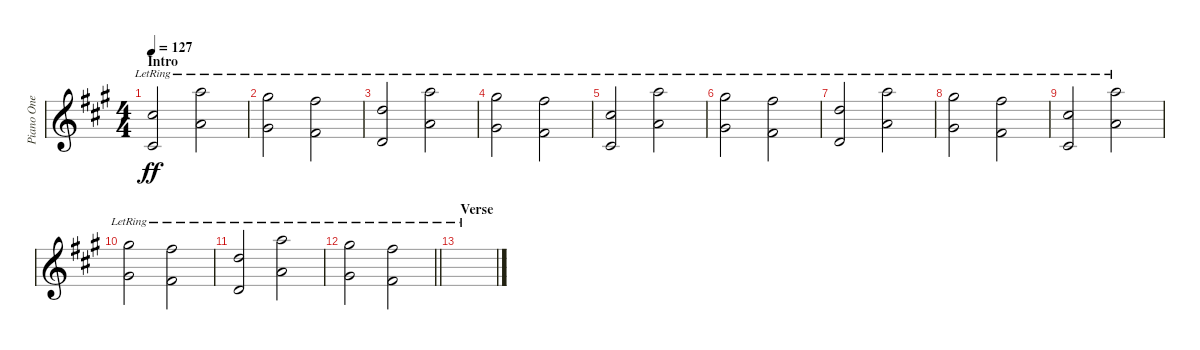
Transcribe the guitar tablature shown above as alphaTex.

\track ("Piano One - Right Hand" "Piano One ") {instrument acousticgrandpiano}
\staff {score}
\tuning (E4 B3 G3 D3 A2 E2) {hide}
\ts (4 4)
\section ("" "Intro")
\tempo 127
\clef g2
\ks a
(14.2 11.4{lr}).2{dy ff} (17.1 14.3{lr}).2 |
(16.1 13.3{lr}).2 (14.1 11.3{lr}).2 |
(15.2 12.4{lr}).2 (17.1 14.3{lr}).2 |
(16.1 13.3{lr}).2 (14.1 11.3{lr}).2 |
(14.2 11.4{lr}).2 (17.1 14.3{lr}).2 |
(16.1 13.3{lr}).2 (14.1 11.3{lr}).2 |
(15.2 12.4{lr}).2 (17.1 14.3{lr}).2 |
(16.1 13.3{lr}).2 (14.1 11.3{lr}).2 |
(14.2 11.4{lr}).2 (17.1 14.3{lr}).2 |
(16.1 13.3{lr}).2 (14.1 11.3{lr}).2 |
(15.2 12.4{lr}).2 (17.1 14.3{lr}).2 |
\barLineRight lightlight
(16.1 13.3{lr}).2 (14.1 11.3{lr}).2 |
\section ("" "Verse")
